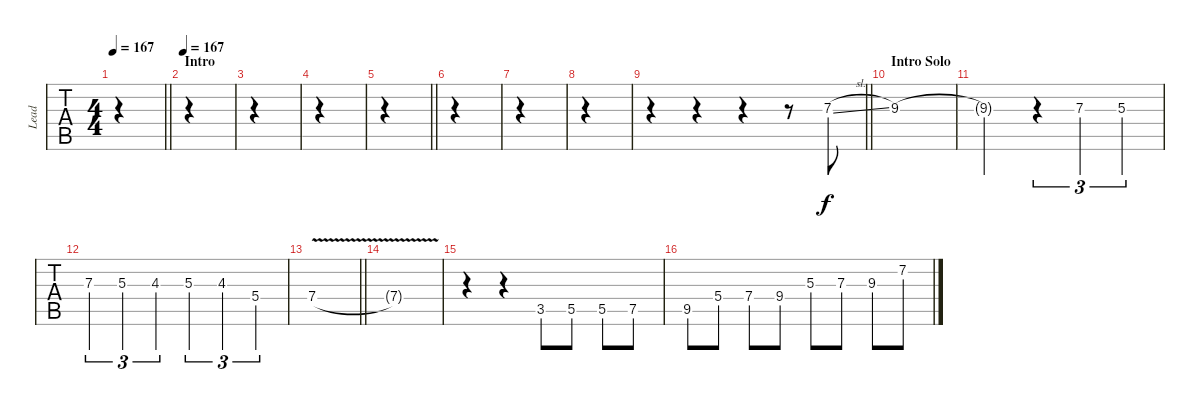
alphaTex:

\track ("Lead" "Lead") {instrument distortionguitar}
\staff {tabs}
\tuning (E4 B3 G3 D3 A2 E2) {hide}
\ts (4 4)
\tempo 167
\clef g2
\barLineRight lightlight
\ks c
|
\section ("" "Intro")
\tempo 167
|
|
|
\barLineRight lightlight
|
|
|
|
\barLineRight lightlight
r.4 r.4 r.4 r.8 7.3{sl}.8 |
\section ("" "Intro Solo")
9.3.1 |
9.3{t}.2 r.4{tu (3 2)} 7.3.4{tu (3 2)} 5.3.4{tu (3 2)} |
7.3.4{tu (3 2)} 5.3.4{tu (3 2)} 4.3.4{tu (3 2)} 5.3.4{tu (3 2)} 4.3.4{tu (3 2)} 5.4.4{tu (3 2)} |
\barLineRight lightlight
7.4{v}.1 |
7.4{v t}.1 |
r.4 r.4 3.5.8 5.5.8 5.5.8 7.5.8 |
9.5.8 5.4.8 7.4.8 9.4.8 5.3.8 7.3.8 9.3.8 7.2{sl}.8
